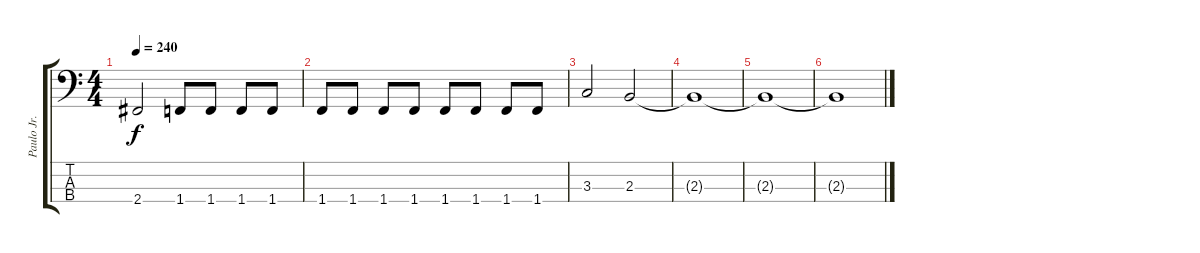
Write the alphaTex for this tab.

\track ("Paulo Jr." "Paulo Jr.") {instrument electricbasspick}
\staff {score tabs}
\tuning (G2 D2 A1 E1) {hide}
\ts (4 4)
\tempo 240
\clef f4
\ks c
2.4.2{dy f} 1.4.8 1.4.8 1.4.8 1.4.8 |
1.4.8 1.4.8 1.4.8 1.4.8 1.4.8 1.4.8 1.4.8 1.4.8 |
3.3.2 2.3.2 |
2.3{t}.1 |
2.3{t}.1 |
2.3{t}.1
